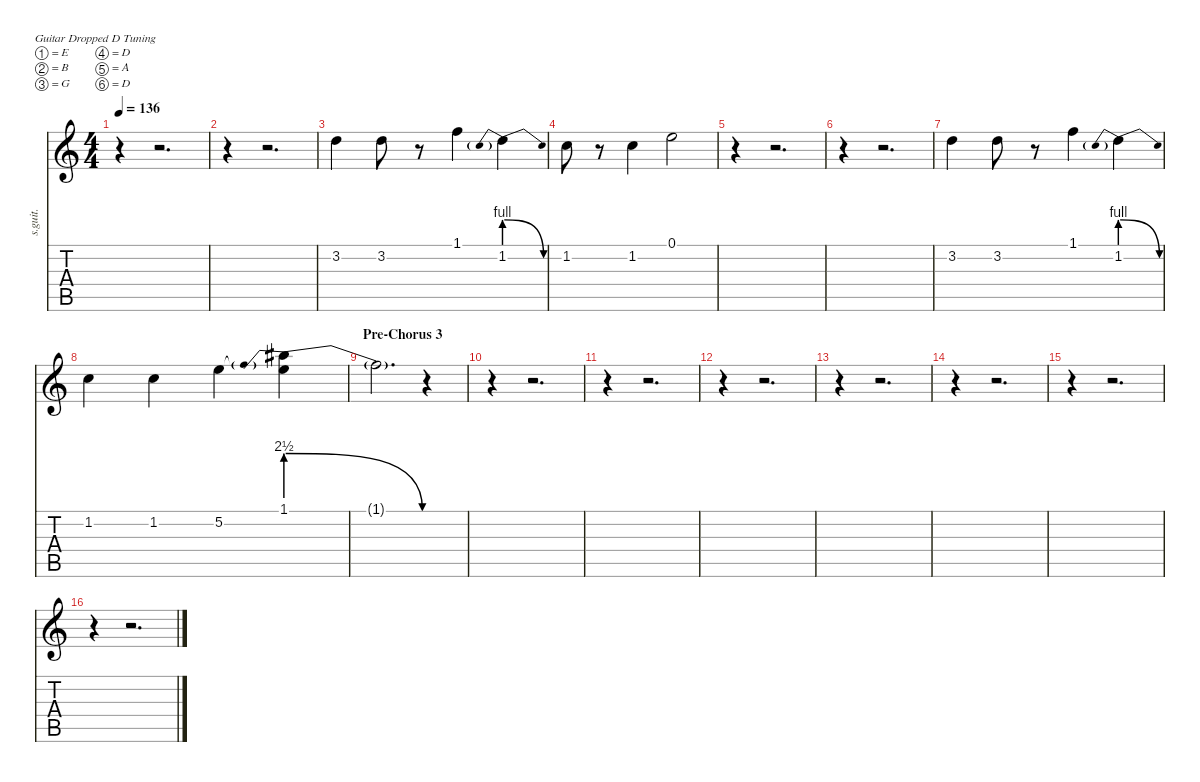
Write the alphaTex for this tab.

\defaultSystemsLayout 4
\hideDynamics
\bracketExtendMode nobrackets
\track ("Hayley Williams - Backing Vocals" "s.guit.") {instrument oboe}
\staff {score tabs}
\tuning (E4 B3 G3 D3 A2 D2)
\displaytranspose 12
\ts (4 4)
\tempo 136
\clef g2
\ks c
r.4{dy ff} r.2{d} |
r.4 r.2{d} |
3.2.4{lyrics (0 "") lyrics (1 "") lyrics (2 "") lyrics (3 "") lyrics (4 "") dy f} 3.2.8{lyrics (0 "") lyrics (1 "") lyrics (2 "") lyrics (3 "") lyrics (4 "")} r.8 1.1.4{lyrics (0 "") lyrics (1 "") lyrics (2 "") lyrics (3 "") lyrics (4 "")} 1.2{be (prebendrelease 0 4 30 0)}.4{lyrics (0 "") lyrics (1 "") lyrics (2 "") lyrics (3 "") lyrics (4 "")} |
1.2.8{lyrics (0 "") lyrics (1 "") lyrics (2 "") lyrics (3 "") lyrics (4 "")} r.8 1.2.4{lyrics (0 "") lyrics (1 "") lyrics (2 "") lyrics (3 "") lyrics (4 "")} 0.1.2{lyrics (0 "") lyrics (1 "") lyrics (2 "") lyrics (3 "") lyrics (4 "")} |
r.4 r.2{d} |
r.4 r.2{d} |
3.2.4{lyrics (0 "") lyrics (1 "") lyrics (2 "") lyrics (3 "") lyrics (4 "")} 3.2.8{lyrics (0 "") lyrics (1 "") lyrics (2 "") lyrics (3 "") lyrics (4 "")} r.8 1.1.4{lyrics (0 "") lyrics (1 "") lyrics (2 "") lyrics (3 "") lyrics (4 "")} 1.2{be (prebendrelease 0 4 30 0)}.4{lyrics (0 "") lyrics (1 "") lyrics (2 "") lyrics (3 "") lyrics (4 "")} |
1.2.4{lyrics (0 "") lyrics (1 "") lyrics (2 "") lyrics (3 "") lyrics (4 "")} 1.2.4{lyrics (0 "") lyrics (1 "") lyrics (2 "") lyrics (3 "") lyrics (4 "")} 5.2.4{lyrics (0 "") lyrics (1 "") lyrics (2 "") lyrics (3 "") lyrics (4 "")} (1.1{be (prebendrelease 0 10 30 0)} 5.2{t}).4{lyrics (0 "") lyrics (1 "") lyrics (2 "") lyrics (3 "") lyrics (4 "")} |
\section ("" "Pre-Chorus 3")
1.1{t}.2{d lyrics (0 "") lyrics (1 "") lyrics (2 "") lyrics (3 "") lyrics (4 "")} r.4 |
r.4 r.2{d} |
r.4 r.2{d} |
r.4 r.2{d} |
r.4 r.2{d} |
r.4 r.2{d} |
r.4 r.2{d} |
r.4 r.2{d}
